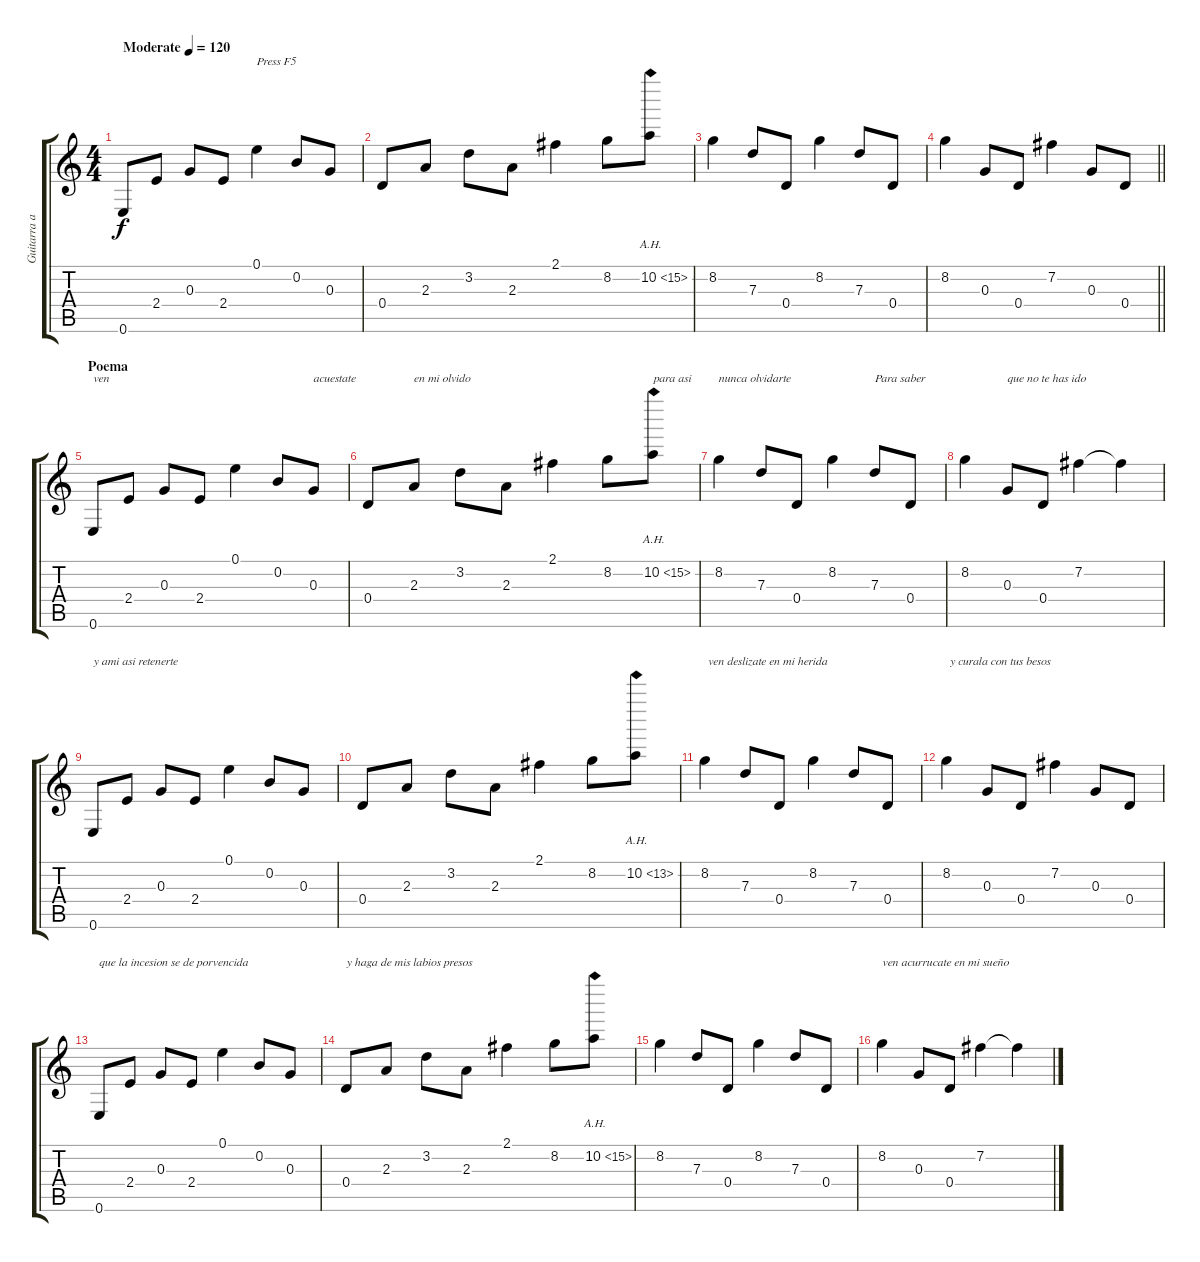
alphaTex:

\track ("Guitarra acustica" "Guitarra a") {instrument acousticguitarnylon}
\staff {score tabs}
\tuning (E4 B3 G3 D3 A2 E2) {hide}
\ts (4 4)
\tempo (120 "Moderate")
\clef g2
\ks c
0.6.8{dy f instrument acousticguitarnylon} 2.4.8 0.3.8 2.4.8 0.1.4{txt "Press F5 "} 0.2.8 0.3.8 |
0.4.8 2.3.8 3.2.8 2.3.8 2.1.4 8.2.8 10.2{ah 5}.8 |
8.2.4 7.3.8 0.4.8 8.2.4 7.3.8 0.4.8 |
\barLineRight lightlight
8.2.4 0.3.8 0.4.8 7.2.4 0.3.8 0.4.8 |
\section ("" "Poema")
0.6.8{txt "ven "} 2.4.8 0.3.8 2.4.8 0.1.4 0.2.8 0.3.8{txt "acuestate"} |
0.4.8 2.3.8{txt "en mi olvido"} 3.2.8 2.3.8 2.1.4 8.2.8 10.2{ah 5}.8{txt "para asi"} |
8.2.4{txt "nunca olvidarte"} 7.3.8 0.4.8 8.2.4 7.3.8{txt "Para saber "} 0.4.8 |
8.2.4 0.3.8{txt "que no te has ido"} 0.4.8 7.2.4 7.2{t}.4 |
0.6.8{txt "y ami asi retenerte"} 2.4.8 0.3.8 2.4.8 0.1.4 0.2.8 0.3.8 |
0.4.8 2.3.8 3.2.8 2.3.8 2.1.4 8.2.8 10.2{ah 3}.8 |
8.2.4{txt " ven deslizate en mi herida"} 7.3.8 0.4.8 8.2.4 7.3.8 0.4.8 |
8.2.4{txt " y curala con tus besos"} 0.3.8 0.4.8 7.2.4 0.3.8 0.4.8 |
0.6.8{txt "que la incesion se de porvencida"} 2.4.8 0.3.8 2.4.8 0.1.4 0.2.8 0.3.8 |
0.4.8{txt "y haga de mis labios presos"} 2.3.8 3.2.8 2.3.8 2.1.4 8.2.8 10.2{ah 5}.8 |
8.2.4 7.3.8 0.4.8 8.2.4 7.3.8 0.4.8 |
8.2.4{txt "ven acurrucate en mi sueño"} 0.3.8 0.4.8 7.2.4 7.2{t}.4
